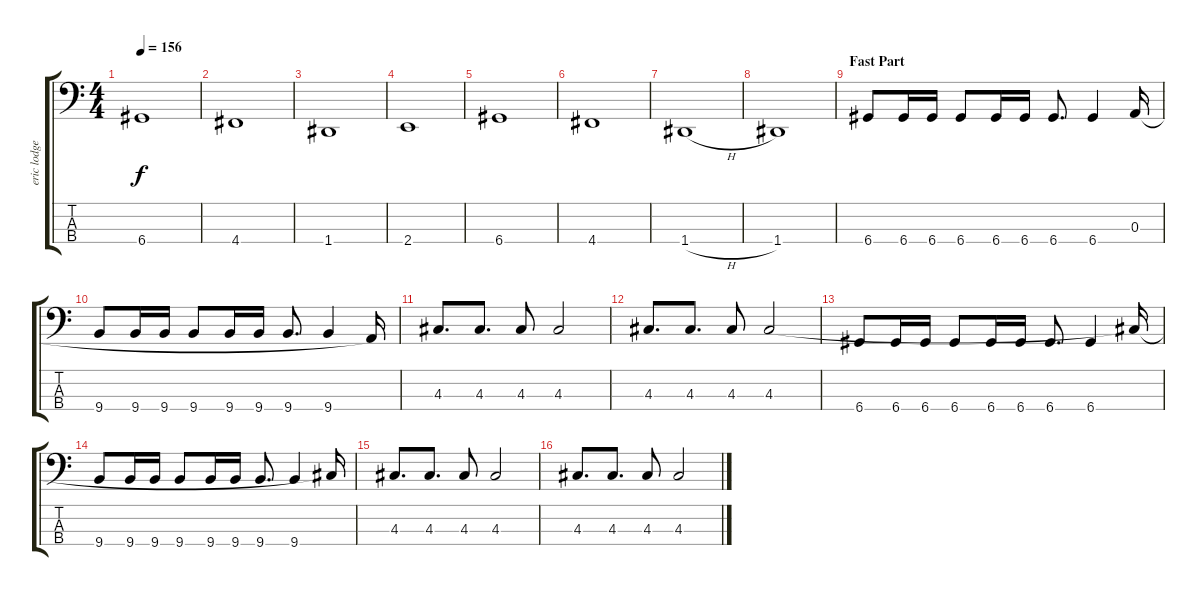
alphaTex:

\track ("eric lodge" "eric lodge") {instrument electricbasspick}
\staff {score tabs}
\tuning (G2 D2 A1 D1) {hide}
\ts (4 4)
\tempo 156
\clef f4
\ks c
6.4.1{dy f} |
4.4.1 |
1.4.1 |
2.4.1 |
6.4.1 |
4.4.1 |
1.4{h}.1 |
1.4.1 |
\section ("" "Fast Part")
6.4.8 6.4.16 6.4.16 6.4.8 6.4.16 6.4.16 6.4.8{d} 6.4.4 0.3.16 |
9.4.8 9.4.16 9.4.16 9.4.8 9.4.16 9.4.16 9.4.8{d} 9.4.4 0.3{t}.16 |
4.3.8{d} 4.3.8{d} 4.3.8 4.3.2 |
4.3.8{d} 4.3.8{d} 4.3.8 4.3.2 |
6.4.8 6.4.16 6.4.16 6.4.8 6.4.16 6.4.16 6.4.8{d} 6.4.4 4.3{t}.16 |
9.4.8 9.4.16 9.4.16 9.4.8 9.4.16 9.4.16 9.4.8{d} 9.4.4 4.3{t}.16 |
4.3.8{d} 4.3.8{d} 4.3.8 4.3.2 |
4.3.8{d} 4.3.8{d} 4.3.8 4.3.2
